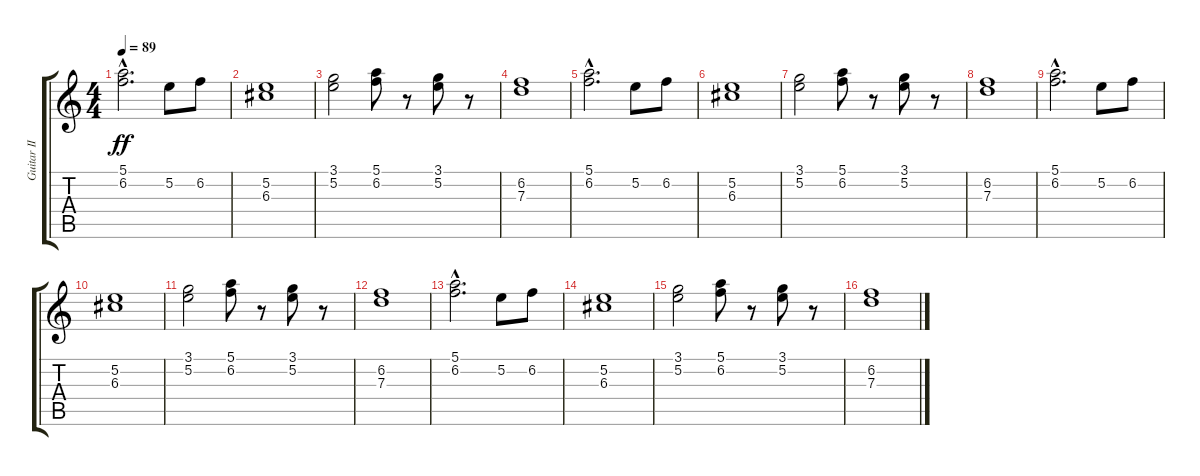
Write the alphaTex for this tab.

\track ("Guitar II" "Guitar II") {instrument acousticguitarnylon}
\staff {score tabs}
\tuning (E4 B3 G3 D3 A2 E2) {hide}
\ts (4 4)
\tempo 89
\clef g2
\ks c
(5.1{hac} 6.2{hac}).2{d dy ff} 5.2.8 6.2.8 |
(5.2 6.3).1 |
(3.1 5.2).2 (5.1 6.2).8 r.8 (3.1 5.2).8 r.8 |
(6.2 7.3).1 |
(5.1{hac} 6.2{hac}).2{d} 5.2.8 6.2.8 |
(5.2 6.3).1 |
(3.1 5.2).2 (5.1 6.2).8 r.8 (3.1 5.2).8 r.8 |
(6.2 7.3).1 |
(5.1{hac} 6.2{hac}).2{d} 5.2.8 6.2.8 |
(5.2 6.3).1 |
(3.1 5.2).2 (5.1 6.2).8 r.8 (3.1 5.2).8 r.8 |
(6.2 7.3).1 |
(5.1{hac} 6.2{hac}).2{d} 5.2.8 6.2.8 |
(5.2 6.3).1 |
(3.1 5.2).2 (5.1 6.2).8 r.8 (3.1 5.2).8 r.8 |
(6.2 7.3).1
